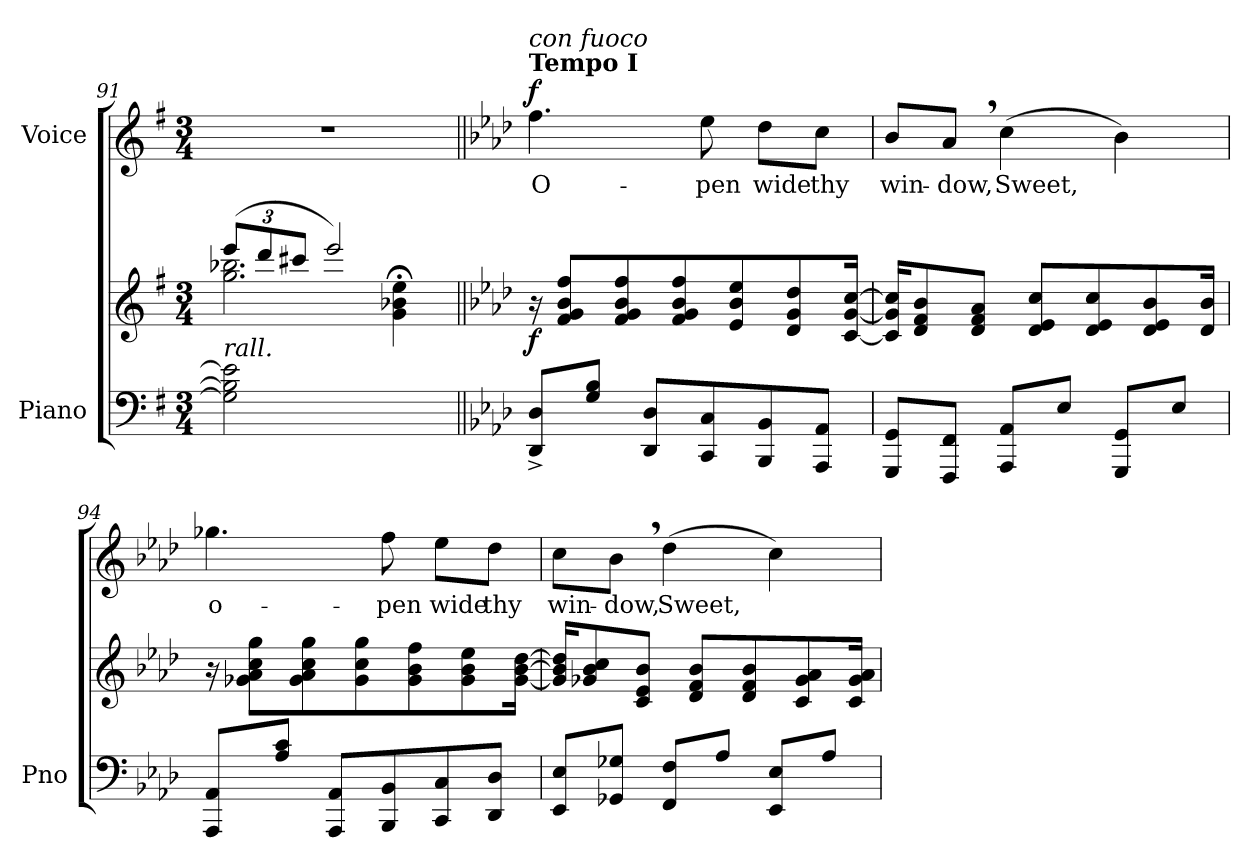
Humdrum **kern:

**kern	**kern	**dynam	**kern	**text	**dynam
*part2	*part2	*part2	*part1	*part1	*part1
*staff3	*staff2	*staff2/3	*staff1	*staff1	*staff1
*I"Piano	*	*	*I"Voice	*	*
*I'Pno	*	*	*	*	*
*clefF4	*clefG2	*	*clefG2	*	*
*k[f#]	*k[f#]	*	*k[f#]	*	*
*M3/4	*M3/4	*	*M3/4	*	*
*MM104	*MM104	*	*MM104	*	*
*	*Xbrackettup	*	*	*	*
=91	=91	=91	=91	=91	=91
*	*^	*	*	*	*
*	*	*^	*	*	*	*
!LO:TX:a:i:t=rall.	!	!	!	!	!	!	!
(<2G\] 2B-\] 2e\]	(>12eee/L	2.gg\ 2.bb-X\	2ryy	.	2.r	.	.
.	12ddd/	.	.	.	.	.	.
.	12ccc#X/J	.	.	.	.	.	.
.	2eee/)	.	.	.	.	.	.
4ryy	.	.	4g\;< 4b-X\;< 4ee\;<)	.	.	.	.
*	*v	*v	*v	*	*	*	*
!!LO:PB:g=z
=92||	=92||	=92||	=92||	=92||	=92||
*k[b-e-a-d-]	*k[b-e-a-d-]	*	*k[b-e-a-d-]	*	*
*	*^	*	*	*	*
*	*	*^	*	*	*	*
!	!	!	!	!	!LO:TX:a:B:t=Tempo I	!	!
!	!	!	!	!	!LO:TX:a:i:t=con fuoco	!	!
!	!	!	!	!LO:DY:b	!	!LO:LY:b	!LO:DY:a
*	*v	*v	*v	*	*	*	*
8DD-/^ 8D-/^L	16r	f	4.ff\	O-	f
.	8f/ 8g/ 8b-/ 8ff/L	.	.	.	.
8G/ 8B-/J	.	.	.	.	.
.	8f/ 8g/ 8b-/ 8ff/	.	.	.	.
8DD-/ 8D-/L	.	.	.	.	.
.	8f/ 8g/ 8b-/ 8ff/	.	.	.	.
!	!	!	!	!LO:LY:b	!
8CC/ 8C/	.	.	8ee-\	-pen	.
.	8e-/ 8b-/ 8ee-/	.	.	.	.
!	!	!	!	!LO:LY:b	!
8BBB-/ 8BB-/	.	.	8dd-\L	wide	.
.	8d-/ 8g/ 8dd-/	.	.	.	.
!	!	!	!	!LO:LY:b	!
8AAA-/ 8AA-/J	.	.	8cc\J	thy	.
.	[16c/ [16g/ [16cc/Jk	.	.	.	.
=93	=93	=93	=93	=93	=93
*	*	*	*MM106	*	*
!	!	!	!	!LO:LY:b	!
*	*	*	*^	*	*
8GGG/ 8GG/L	16c/] 16g/] 16cc/]KL	.	8b-/L	4ryy	win-	.
.	8d-/ 8f/ 8b-/	.	.	.	.	.
!	!	!	!	!	!LO:LY:b	!
8FFF/ 8FF/J	.	.	8a-,/J	.	-dow,	.
.	8d-/ 8f/ 8a-/J	.	.	.	.	.
!	!	!	!	!	!LO:LY:b	!
8AAA-/ 8AA-/L	.	.	(>4cc\	16ryy	Sweet,	.
*	*	*	*MM116	*	*	*
.	8d-/ 8e-/ 8cc/L	.	.	4..ryy	.	.
8E-/J	.	.	.	.	.	.
.	8d-/ 8e-/ 8cc/	.	.	.	.	.
8GGG/ 8GG/L	.	.	4b-\)	.	.	.
.	8d-/ 8e-/ 8b-/	.	.	.	.	.
8E-/J	.	.	.	.	.	.
.	16d-/ 16b-/Jk	.	.	.	.	.
=94	=94	=94	=94	=94	=94	=94
!	!	!	!	!	!LO:LY:b	!
*	*	*	*v	*v	*	*
8AAA-/ 8AA-/L	16r	.	4.gg-X\	o-	.
.	8g-X\ 8a-\ 8cc\ 8gg\L	.	.	.	.
8A-/ 8c/J	.	.	.	.	.
.	8g-\ 8a-\ 8cc\ 8gg\	.	.	.	.
8AAA-/ 8AA-/L	.	.	.	.	.
.	8g-\ 8cc\ 8gg\	.	.	.	.
!	!	!	!	!LO:LY:b	!
8BBB-/ 8BB-/	.	.	8ff\	-pen	.
.	8g-\ 8b-\ 8ff\	.	.	.	.
!	!	!	!	!LO:LY:b	!
8CC/ 8C/	.	.	8ee-\L	wide	.
.	8g-\ 8b-\ 8ee-\	.	.	.	.
!	!	!	!	!LO:LY:b	!
8DD-/ 8D-/J	.	.	8dd-\J	thy	.
.	[16g-\ [16b-\ [16dd-\Jk	.	.	.	.
!!LO:LB:g=z
=95	=95	=95	=95	=95	=95
*	*	*	*MM106	*	*
!	!	!	!	!LO:LY:b	!
8EE-/ 8E-/L	16g-/] 16b-/] 16dd-/]KL	.	8cc\L	win-	.
.	8g-X/ 8b-/ 8cc/	.	.	.	.
!	!	!	!	!LO:LY:b	!
8GG-X/ 8G-X/J	.	.	8b-,\J	-dow,	.
.	8c/ 8e-/ 8b-/J	.	.	.	.
*	*	*	*MM116	*	*
!	!	!	!	!LO:LY:b	!
8FF/ 8F/L	.	.	(>4dd-\	Sweet,	.
.	8d-/ 8f/ 8b-/L	.	.	.	.
8A-/J	.	.	.	.	.
.	8d-/ 8f/ 8b-/	.	.	.	.
8EE-/ 8E-/L	.	.	4cc\)	.	.
.	8c/ 8g-/ 8a-/	.	.	.	.
8A-/J	.	.	.	.	.
.	16c/ 16g-/ 16a-/Jk	.	.	.	.
=	=	=	=	=	=
*-	*-	*-	*-	*-	*-
